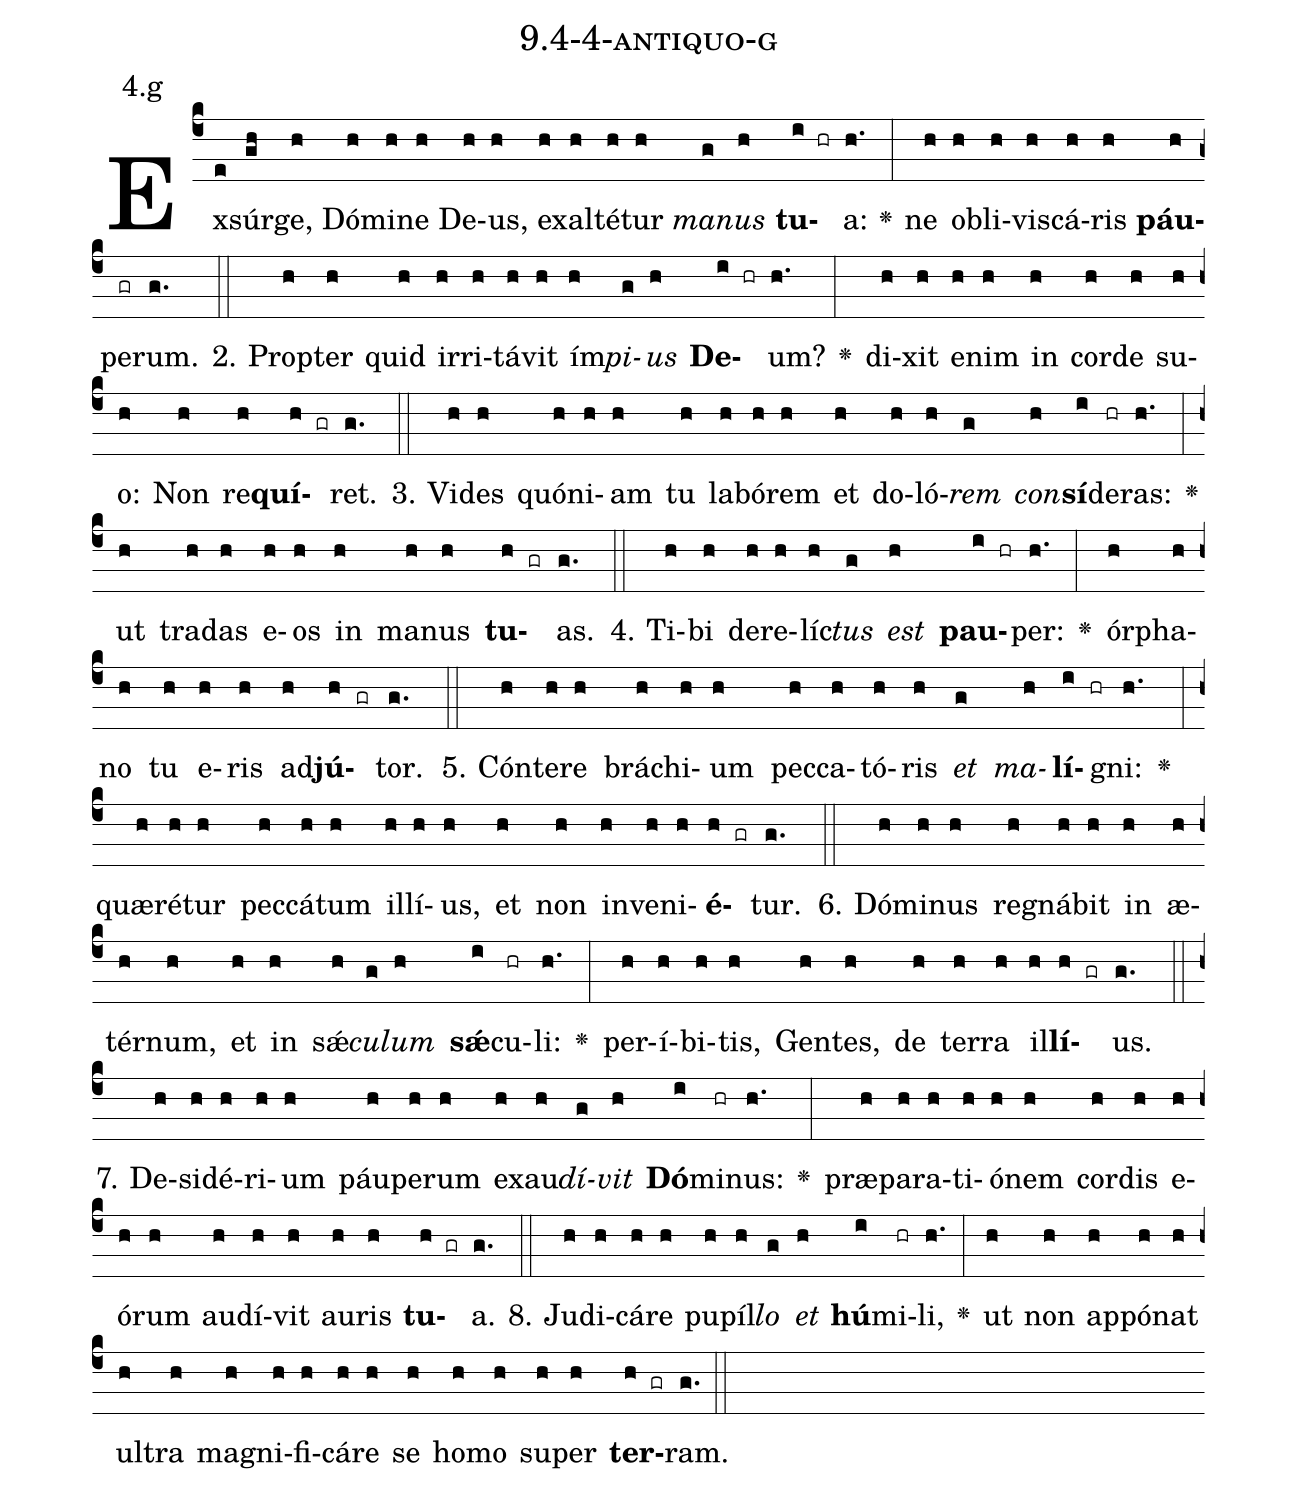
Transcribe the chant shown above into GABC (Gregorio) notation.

name: 9.4-4-antiquo-g;
annotation: 4.g;
%%
(c4)Ex(e)súr(gh)ge,(h) Dó(h)mi(h)ne(h) De(h)us,(h) ex(h)al(h)té(h)tur(h) <i>ma</i>(g)<i>nus</i>(h) <b>tu</b>(i hr)a:(h.) <v>\greheightstar</v>(:) ne(h) ob(h)li(h)vis(h)cá(h)ris(h) <b>páu</b>(h)pe(gr)rum.(g.) (::)
2. Prop(h)ter(h) quid(h) ir(h)ri(h)tá(h)vit(h) ím(h)<i>pi</i>(g)<i>us</i>(h) <b>De</b>(i hr)um?(h.) <v>\greheightstar</v>(:) di(h)xit(h) e(h)nim(h) in(h) cor(h)de(h) su(h)o:(h) Non(h) re(h)<b>quí</b>(h gr)ret.(g.) (::)
3. Vi(h)des(h) quón(h)i(h)am(h) tu(h) la(h)bó(h)rem(h) et(h) do(h)ló(h)<i>rem</i>(g) <i>con</i>(h)<b>sí</b>(i)de(hr)ras:(h.) <v>\greheightstar</v>(:) ut(h) tra(h)das(h) e(h)os(h) in(h) ma(h)nus(h) <b>tu</b>(h gr)as.(g.) (::)
4. Ti(h)bi(h) de(h)re(h)líc(h)<i>tus</i>(g) <i>est</i>(h) <b>pau</b>(i hr)per:(h.) <v>\greheightstar</v>(:) ór(h)pha(h)no(h) tu(h) e(h)ris(h) ad(h)<b>jú</b>(h gr)tor.(g.) (::)
5. Cón(h)te(h)re(h) brá(h)chi(h)um(h) pec(h)ca(h)tó(h)ris(h) <i>et</i>(g) <i>ma</i>(h)<b>lí</b>(i hr)gni:(h.) <v>\greheightstar</v>(:) quæ(h)ré(h)tur(h) pec(h)cá(h)tum(h) il(h)lí(h)us,(h) et(h) non(h) in(h)ve(h)ni(h)<b>é</b>(h gr)tur.(g.) (::)
6. Dó(h)mi(h)nus(h) re(h)gná(h)bit(h) in(h) æ(h)tér(h)num,(h) et(h) in(h) sǽ(h)<i>cu</i>(g)<i>lum</i>(h) <b>sǽ</b>(i)cu(hr)li:(h.) <v>\greheightstar</v>(:) per(h)í(h)bi(h)tis,(h) Gen(h)tes,(h) de(h) ter(h)ra(h) il(h)<b>lí</b>(h gr)us.(g.) (::)
7. De(h)si(h)dé(h)ri(h)um(h) páu(h)pe(h)rum(h) ex(h)au(h)<i>dí</i>(g)<i>vit</i>(h) <b>Dó</b>(i)mi(hr)nus:(h.) <v>\greheightstar</v>(:) præ(h)pa(h)ra(h)ti(h)ó(h)nem(h) cor(h)dis(h) e(h)ó(h)rum(h) au(h)dí(h)vit(h) au(h)ris(h) <b>tu</b>(h gr)a.(g.) (::)
8. Ju(h)di(h)cá(h)re(h) pu(h)píl(h)<i>lo</i>(g) <i>et</i>(h) <b>hú</b>(i)mi(hr)li,(h.) <v>\greheightstar</v>(:) ut(h) non(h) ap(h)pó(h)nat(h) ul(h)tra(h) ma(h)gni(h)fi(h)cá(h)re(h) se(h) ho(h)mo(h) su(h)per(h) <b>ter</b>(h gr)ram.(g.) (::)
